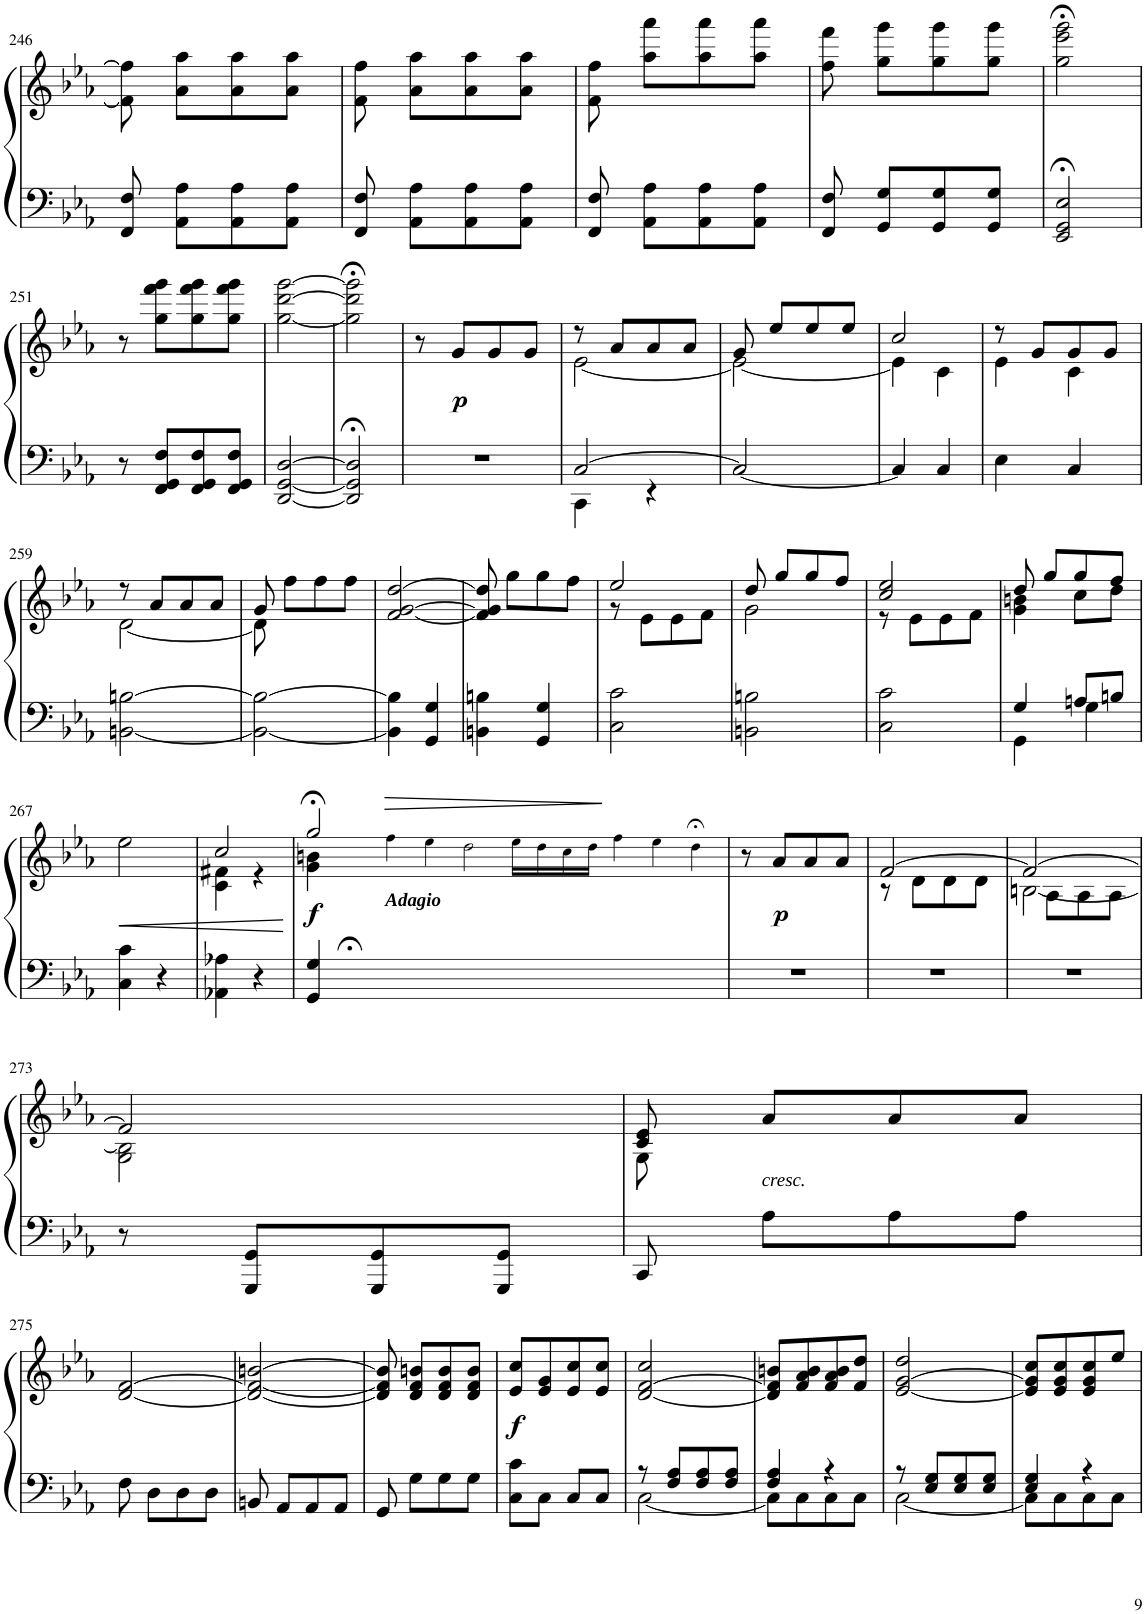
**kern	**kern	**dynam
*part1	*part1	*part1
*staff2	*staff1	*staff1/2
*I"Piano	*	*
*I'Pno	*	*
*clefF4	*clefG2	*
*k[b-e-a-]	*k[b-e-a-]	*
*M2/4	*M2/4	*
=245	=245	=245
8FF/] 8F/]	[2f\ [2ff\	.
8AA-\ 8A-\L	.	.
8AA-\ 8A-\	.	.
8AA-\ 8A-\J	.	.
!!LO:PB:g=z
=246	=246	=246
8FF/ 8F/	8f\] 8ff\]	.
8AA-\ 8A-\L	8a-\ 8aa-\L	.
8AA-\ 8A-\	8a-\ 8aa-\	.
8AA-\ 8A-\J	8a-\ 8aa-\J	.
=247	=247	=247
8FF/ 8F/	8f\ 8ff\	.
8AA-\ 8A-\L	8a-\ 8aa-\L	.
8AA-\ 8A-\	8a-\ 8aa-\	.
8AA-\ 8A-\J	8a-\ 8aa-\J	.
=248	=248	=248
8FF/ 8F/	8f\ 8ff\	.
8AA-\ 8A-\L	8aa-\ 8aaa-\L	.
8AA-\ 8A-\	8aa-\ 8aaa-\	.
8AA-\ 8A-\J	8aa-\ 8aaa-\J	.
=249	=249	=249
8FF/ 8F/	8ff\ 8fff\	.
8GG/ 8G/L	8gg\ 8ggg\L	.
8GG/ 8G/	8gg\ 8ggg\	.
8GG/ 8G/J	8gg\ 8ggg\J	.
=250	=250	=250
2EE-/;< 2GG/;< 2E-/;<	2gg\;< 2eee-\;< 2ggg\;<	.
!!LO:LB:g=z
=251	=251	=251
8r	8r	.
8FF/ 8GG/ 8F/L	8gg\ 8fff\ 8ggg\L	.
8FF/ 8GG/ 8F/	8gg\ 8fff\ 8ggg\	.
8FF/ 8GG/ 8F/J	8gg\ 8fff\ 8ggg\J	.
=252	=252	=252
[2DD/ [2GG/ [2D/	[2gg\ [2ddd\ [2ggg\	.
=253	=253	=253
2DD/];< 2GG/];< 2D/];<	2gg\];< 2ddd\];< 2ggg\];<	.
=254	=254	=254
2r	8r	.
!	!	!LO:DY:b
.	8g/L	p
.	8g/	.
.	8g/J	.
=255	=255	=255
*^	*^	*
[2C/	4CC\	8r	[2e-\	.
.	.	8a-/L	.	.
.	4r	8a-/	.	.
.	.	8a-/J	.	.
*v	*v	*	*	*
=256	=256	=256	=256
2C/_	8g/	2e-\_	.
.	8ee-/L	.	.
.	8ee-/	.	.
.	8ee-/J	.	.
=257	=257	=257	=257
4C/]	2cc/	4e-\]	.
4C/	.	4c\	.
=258	=258	=258	=258
4E-\	8r	4e-\	.
.	8g/L	.	.
4C/	8g/	4c\	.
.	8g/J	.	.
!!LO:LB:g=z	!!
=259	=259	=259	=259
[2BBn\ [2Bn\	8r	[2d\	.
.	8a-/L	.	.
.	8a-/	.	.
.	8a-/J	.	.
=260	=260	=260	=260
2BB\_ 2B\_	8g/	8d\]	.
.	8ff\L	4.ryy	.
.	8ff\	.	.
.	8ff\J	.	.
*	*v	*v	*
=261	=261	=261
4BB\] 4B\]	[2f/ [2g/ [2dd/	.
4GG/ 4G/	.	.
=262	=262	=262
4BBn\ 4Bn\	8f/] 8g/] 8dd/]	.
.	8gg\L	.
4GG/ 4G/	8gg\	.
.	8ff\J	.
=263	=263	=263
*	*^	*
2C\ 2c\	2ee-/	8r	.
.	.	8e-\L	.
.	.	8e-\	.
.	.	8f\J	.
=264	=264	=264	=264
2BBn\ 2Bn\	8dd/	2g\	.
.	8gg/L	.	.
.	8gg/	.	.
.	8ff/J	.	.
=265	=265	=265	=265
2C\ 2c\	2cc/ 2ee-/	8r	.
.	.	8e-\L	.
.	.	8e-\	.
.	.	8f\J	.
=266	=266	=266	=266
*^	*	*	*
4G/	4GG\	8dd/	4g\ 4bn\	.
.	.	8gg/L	.	.
8An/L	4G\	8gg/	8cc\L	.
8Bn/J	.	8ff/J	8dd\J	.
*v	*v	*	*	*
!!LO:LB:g=z
=267	=267	=267	=267
!	!	!	!LO:HP:b
*	*v	*v	*
4C\ 4c\	2ee-\	<
4r	.	.
=268	=268	=268
*	*^	*
4AA-X\ 4A-X\	2cc/	4c\ 4f#X\	.
4r	.	4r	.
*	*v	*v	*
.	.	[
=269	=269	=269
*	*^	*
!	!	!	!LO:DY:a=2
4GG/ 4G/	2gg;</	4g\ 4bn\	f
4r;<yy	.	1ryy	.
!	!LO:TX:b:Bi:t=Adagio	!	!
!	!	!	!LO:HP:b
0ryy	4ff!\	.	>
.	4ee-!\	.	.
.	2dd!\	.	.
.	.	1ryy	.
.	16ee-!\LL	.	.
.	16dd!\	.	.
.	16cc!\	.	.
.	16dd!\JJ	.	.
.	4ff!\	.	]
.	4ee-!\	.	.
.	4dd;<!\	4ryy	.
*	*v	*v	*
=270	=270	=270
2r	8r	.
!	!	!LO:DY:b
.	8a-/L	p
.	8a-/	.
.	8a-/J	.
=271	=271	=271
*	*^	*
2r	[2f/	8r	.
.	.	8d\L	.
.	.	8d\	.
.	.	8d\J	.
=272	=272	=272	=272
*	*	*^	*
2r	2f/_	[2Bn\	8ryy	.
.	.	.	8A-\L	.
.	.	.	8A-\	.
.	.	.	8A-\J	.
*	*	*v	*v	*
!!LO:LB:g=z
=273	=273	=273	=273
8r	2f/]	2G\ 2B\]	.
8GGG/ 8GG/L	.	.	.
8GGG/ 8GG/	.	.	.
8GGG/ 8GG/J	.	.	.
=274	=274	=274	=274
8CC/	8c/ 8e-/	8G\	.
!LO:TX:a:i:t=cresc.	!	!	!
8A-\L	8a-/L	4.ryy	.
8A-\	8a-/	.	.
8A-\J	8a-/J	.	.
*	*v	*v	*
!!LO:LB:g=z
=275	=275	=275
8F\	[2d/ [2f/	.
8D\L	.	.
8D\	.	.
8D\J	.	.
=276	=276	=276
8BBn/	2d/_ 2f/_ [2bn/	.
8AA-/L	.	.
8AA-/	.	.
8AA-/J	.	.
=277	=277	=277
8GG/	8d/] 8f/] 8b/]	.
8G\L	8d/ 8f/ 8bn/L	.
8G\	8d/ 8f/ 8b/	.
8G\J	8d/ 8f/ 8b/J	.
=278	=278	=278
!	!	!LO:DY:b
8C\ 8c\L	8e-/ 8cc/L	f
8C\J	8e-/ 8g/	.
8C/L	8e-/ 8cc/	.
8C/J	8e-/ 8cc/J	.
=279	=279	=279
*^	*	*
8r	[2C\	[2d/ [2f/ 2cc/	.
8F/ 8A-/L	.	.	.
8F/ 8A-/	.	.	.
8F/ 8A-/J	.	.	.
=280	=280	=280	=280
4F/ 4A-/	8C\L]	8d/] 8f/] 8bn/L	.
.	8C\	8f/ 8a-/ 8b/	.
4r	8C\	8f/ 8a-/ 8b/	.
.	8C\J	8f/ 8dd/J	.
=281	=281	=281	=281
8r	[2C\	[2e-/ [2g/ 2dd/	.
8E-/ 8G/L	.	.	.
8E-/ 8G/	.	.	.
8E-/ 8G/J	.	.	.
*v	*v	*	*
=	=	=
*-	*-	*-
